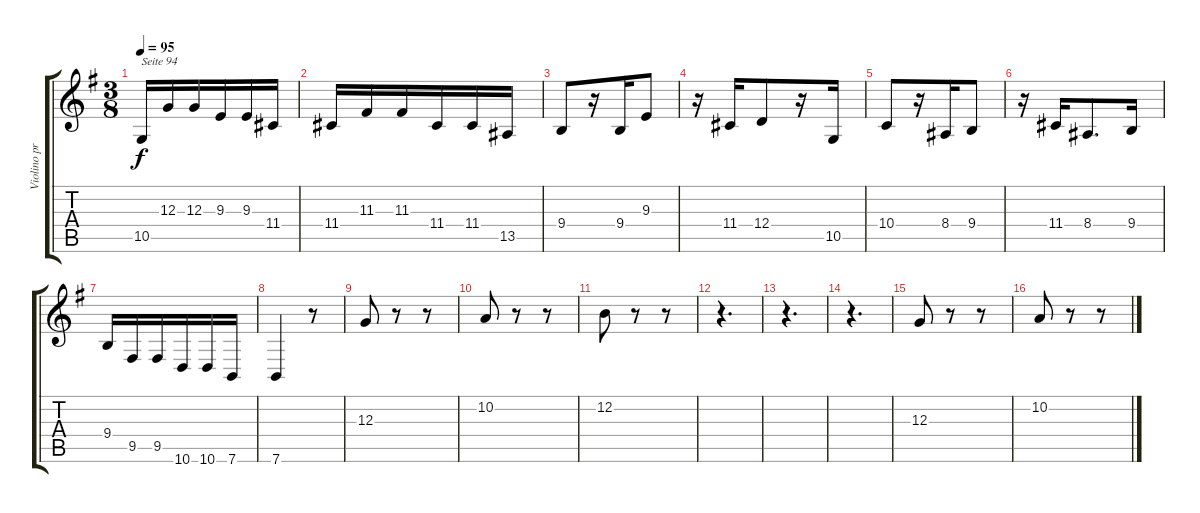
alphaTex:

\track ("Violino principale" "Violino pr") {instrument violin}
\staff {score tabs}
\tuning (E4 B3 G3 D3 A2 E2) {hide}
\ts (3 8)
\tempo 95
\clef g2
\ks g
10.5{t}.16{txt "Seite 94" dy f} 12.3.16{beam merge} 12.3.16 9.3.16{beam merge} 9.3.16 11.4.16 |
11.4.16 11.3.16{beam merge} 11.3.16 11.4.16{beam merge} 11.4.16 13.5.16 |
9.4.8 r.16 9.4.16{beam merge} 9.3.8 |
r.16 11.4.16{beam merge} 12.4.8 r.16 10.5.16 |
10.4.8 r.16 8.4.16{beam merge} 9.4.8 |
r.16 11.4.16{beam merge} 8.4.8{d beam merge} 9.4.16 |
9.4.16 9.5.16{beam merge} 9.5.16 10.6.16{beam merge} 10.6.16 7.6.16 |
7.6.4 r.8 |
12.3.8 r.8 r.8 |
10.2.8 r.8 r.8 |
12.2.8 r.8 r.8 |
r.4{d} |
r.4{d} |
r.4{d} |
12.3.8 r.8 r.8 |
10.2.8 r.8 r.8
